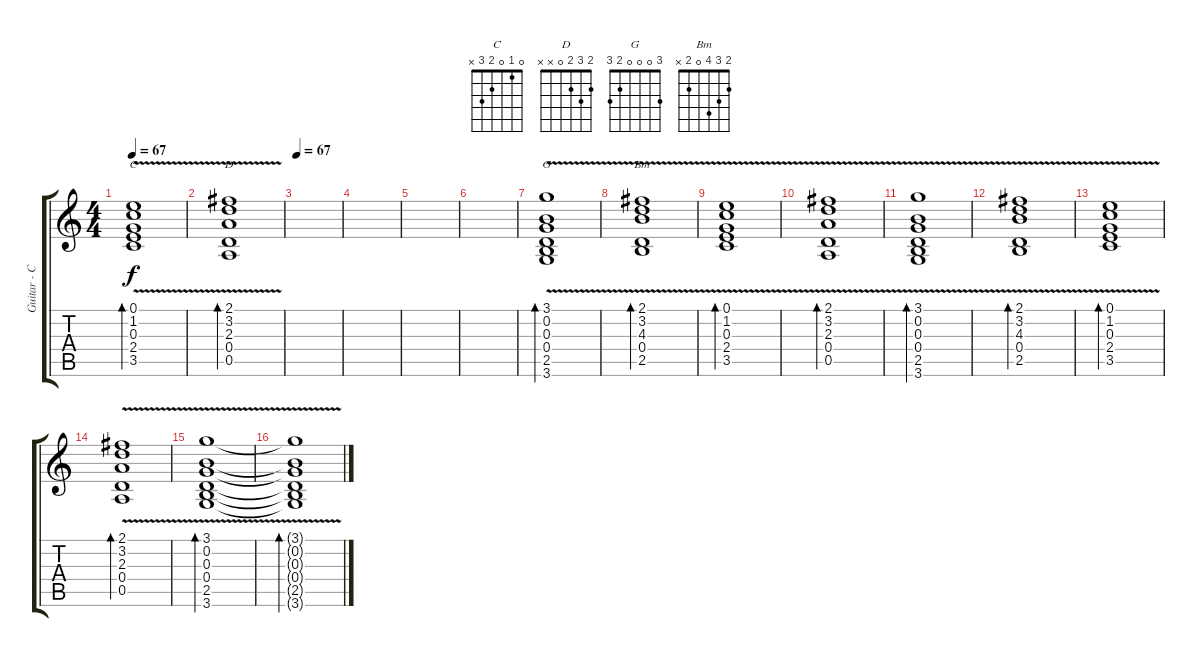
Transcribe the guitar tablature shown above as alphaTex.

\track ("Guitar - Clean" "Guitar - C") {instrument electricguitarclean}
\staff {score tabs}
\tuning (E4 B3 G3 D3 A2 E2) {hide}
\chord ("C" 0 1 0 2 3 x)
\chord ("D" 2 3 2 0 x x)
\chord ("G" 3 0 0 0 2 3)
\chord ("Bm" 2 3 4 0 2 x)
\ts (4 4)
\tempo 67
\clef g2
\ks c
(0.1{v} 1.2{v} 0.3{v} 2.4{v} 3.5{v}).1{bd 60 ch "C" dy f} |
(2.1{v} 3.2{v} 2.3{v} 0.4{v} 0.5{v}).1{bd 60 ch "D"} |
\tempo 67
|
|
|
|
(3.1{v} 0.2{v} 0.3{v} 0.4{v} 2.5{v} 3.6{v}).1{bd 60 ch "G"} |
(2.1{v} 3.2{v} 4.3{v} 0.4{v} 2.5{v}).1{bd 60 ch "Bm"} |
(0.1{v} 1.2{v} 0.3{v} 2.4{v} 3.5{v}).1{bd 60} |
(2.1{v} 3.2{v} 2.3{v} 0.4{v} 0.5{v}).1{bd 60} |
(3.1{v} 0.2{v} 0.3{v} 0.4{v} 2.5{v} 3.6{v}).1{bd 60} |
(2.1{v} 3.2{v} 4.3{v} 0.4{v} 2.5{v}).1{bd 60} |
(0.1{v} 1.2{v} 0.3{v} 2.4{v} 3.5{v}).1{bd 60} |
(2.1{v} 3.2{v} 2.3{v} 0.4{v} 0.5{v}).1{bd 60} |
(3.1{v} 0.2{v} 0.3{v} 0.4{v} 2.5{v} 3.6{v}).1{bd 60 volume 0} |
(3.1{v t} 0.2{v t} 0.3{v t} 0.4{v t} 2.5{v t} 3.6{v t}).1{bd 60}
